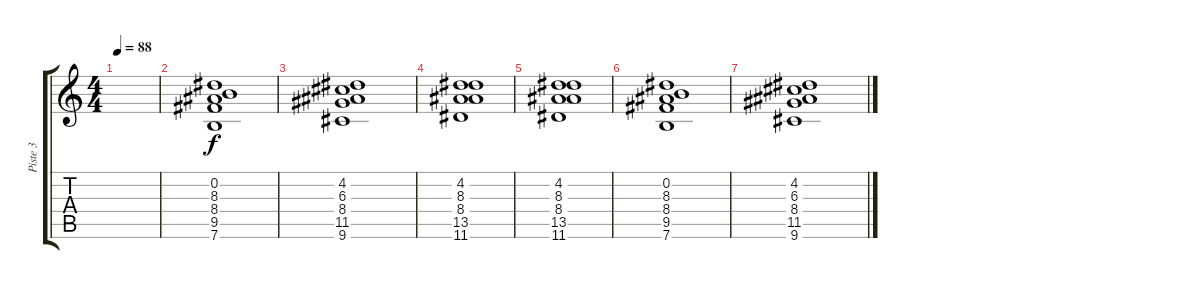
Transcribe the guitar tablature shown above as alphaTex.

\track ("Piste 3" "Piste 3") {instrument electricguitarclean}
\staff {score tabs}
\tuning (E4 B3 G3 D3 A2 E2) {hide}
\ts (4 4)
\tempo 88
\clef g2
\ks c
|
(0.2 8.3 8.4 9.5 7.6).1 |
(4.2 6.3 8.4 11.5 9.6).1 |
(4.2 8.3 8.4 13.5 11.6).1 |
(4.2 8.3 8.4 13.5 11.6).1 |
(0.2 8.3 8.4 9.5 7.6).1 |
(4.2 6.3 8.4 11.5 9.6).1
